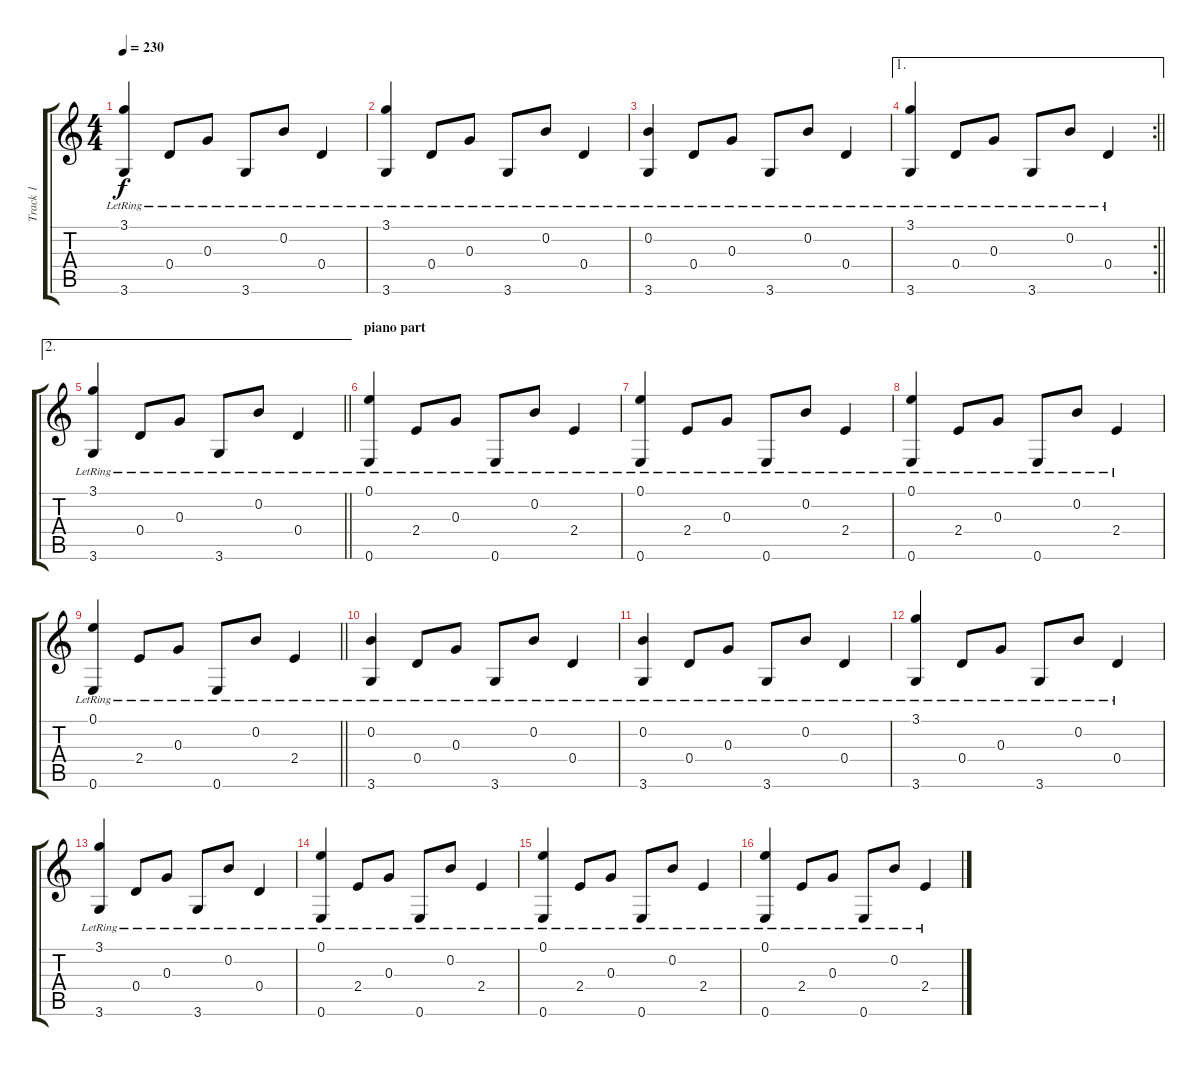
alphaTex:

\track ("Track 1" "Track 1") {instrument acousticguitarsteel}
\staff {score tabs}
\tuning (E4 B3 G3 D3 A2 E2) {hide}
\ts (4 4)
\tempo 230
\clef g2
\ks c
(3.1{lr} 3.6{lr}).4{dy f} 0.4{lr}.8 0.3{lr}.8 3.6{lr}.8 0.2{lr}.8 0.4{lr}.4 |
(3.1{lr} 3.6{lr}).4 0.4{lr}.8 0.3{lr}.8 3.6{lr}.8 0.2{lr}.8 0.4{lr}.4 |
(0.2{lr} 3.6{lr}).4 0.4{lr}.8 0.3{lr}.8 3.6{lr}.8 0.2{lr}.8 0.4{lr}.4 |
\ae 1
\rc 2
\barLineRight lightlight
(3.1{lr} 3.6{lr}).4 0.4{lr}.8 0.3{lr}.8 3.6{lr}.8 0.2{lr}.8 0.4{lr}.4 |
\ae 2
\barLineRight lightlight
(3.1{lr} 3.6{lr}).4 0.4{lr}.8 0.3{lr}.8 3.6{lr}.8 0.2{lr}.8 0.4{lr}.4 |
\section ("" "piano part")
(0.1{lr} 0.6{lr}).4 2.4{lr}.8 0.3{lr}.8 0.6{lr}.8 0.2{lr}.8 2.4{lr}.4 |
(0.1{lr} 0.6{lr}).4 2.4{lr}.8 0.3{lr}.8 0.6{lr}.8 0.2{lr}.8 2.4{lr}.4 |
(0.1{lr} 0.6{lr}).4 2.4{lr}.8 0.3{lr}.8 0.6{lr}.8 0.2{lr}.8 2.4{lr}.4 |
\barLineRight lightlight
(0.1{lr} 0.6{lr}).4 2.4{lr}.8 0.3{lr}.8 0.6{lr}.8 0.2{lr}.8 2.4{lr}.4 |
(0.2 3.6{lr}).4 0.4{lr}.8 0.3{lr}.8 3.6{lr}.8 0.2{lr}.8 0.4{lr}.4 |
(0.2 3.6{lr}).4 0.4{lr}.8 0.3{lr}.8 3.6{lr}.8 0.2{lr}.8 0.4{lr}.4 |
(3.1{lr} 3.6{lr}).4 0.4{lr}.8 0.3{lr}.8 3.6{lr}.8 0.2{lr}.8 0.4{lr}.4 |
(3.1{lr} 3.6{lr}).4 0.4{lr}.8 0.3{lr}.8 3.6{lr}.8 0.2{lr}.8 0.4{lr}.4 |
(0.1{lr} 0.6{lr}).4 2.4{lr}.8 0.3{lr}.8 0.6{lr}.8 0.2{lr}.8 2.4{lr}.4 |
(0.1{lr} 0.6{lr}).4 2.4{lr}.8 0.3{lr}.8 0.6{lr}.8 0.2{lr}.8 2.4{lr}.4 |
(0.1{lr} 0.6{lr}).4 2.4{lr}.8 0.3{lr}.8 0.6{lr}.8 0.2{lr}.8 2.4{lr}.4
